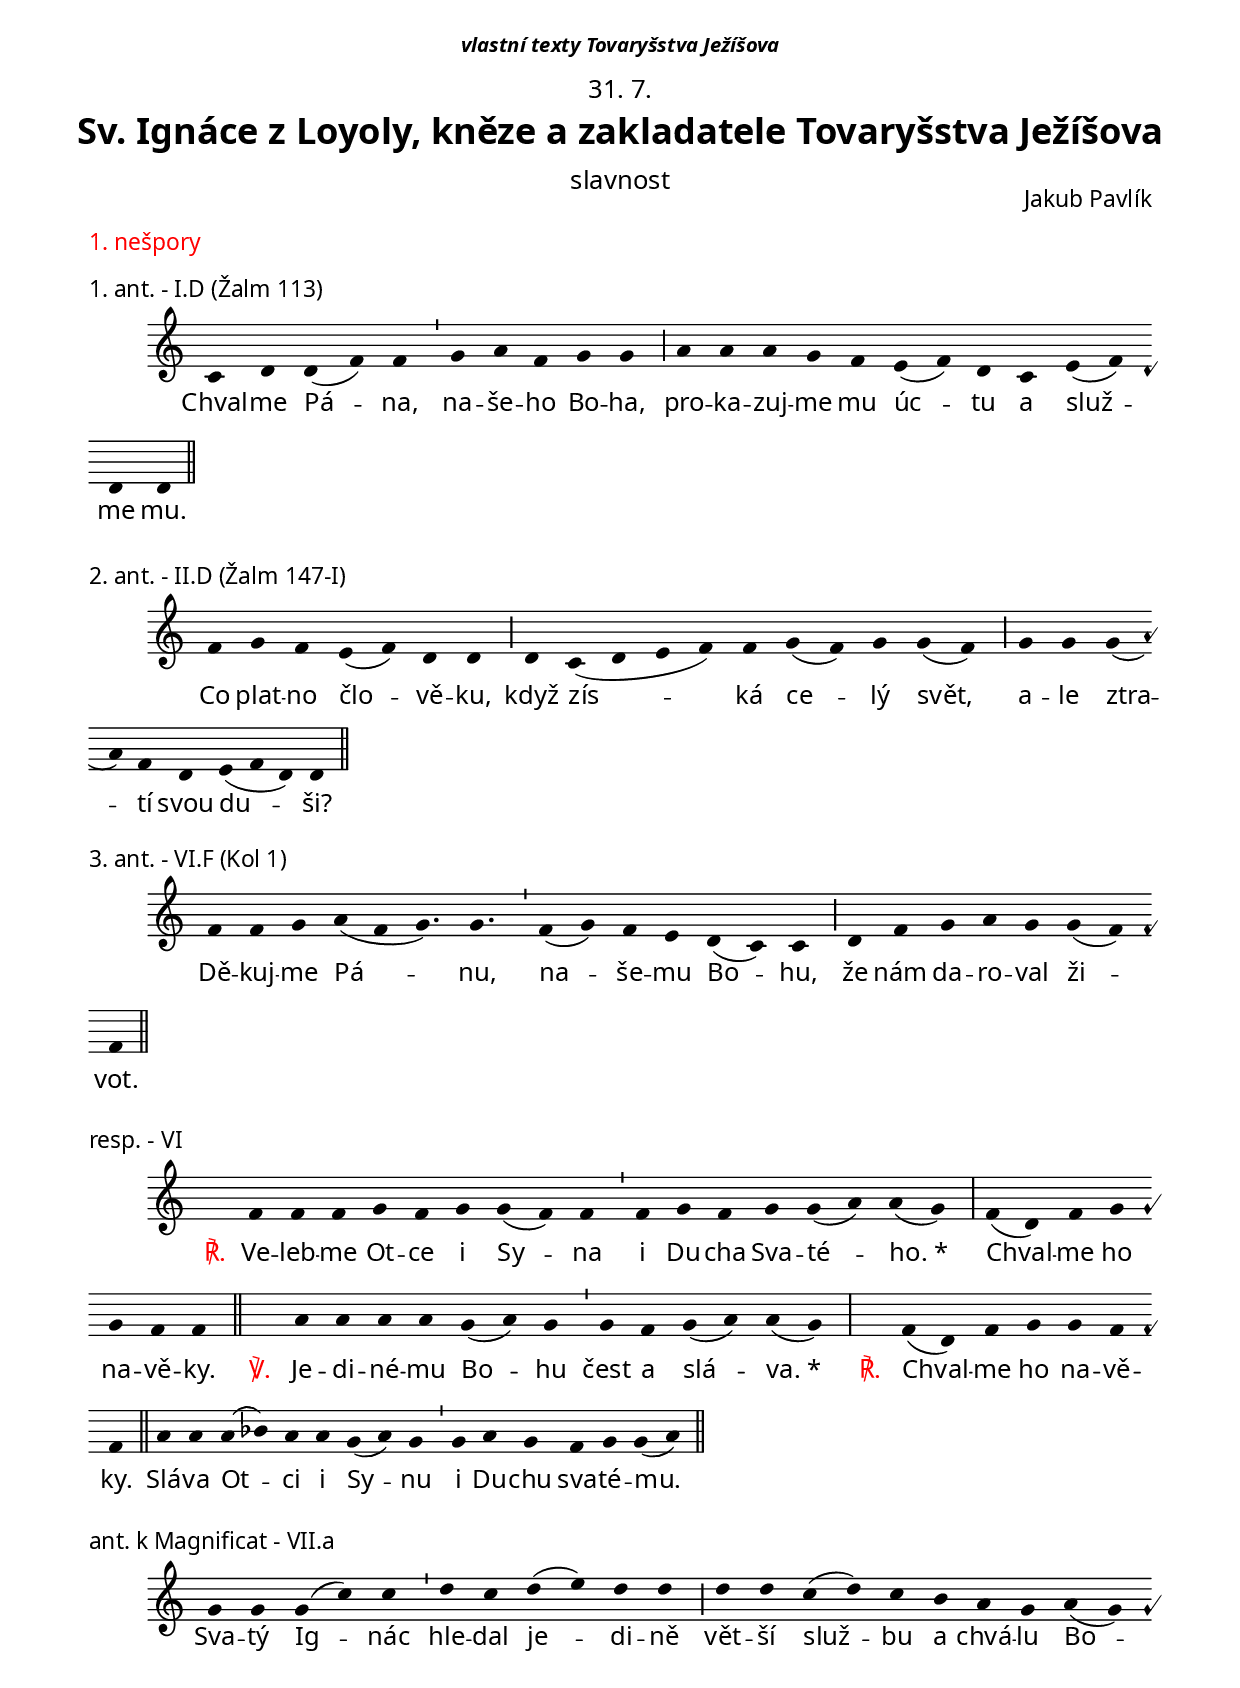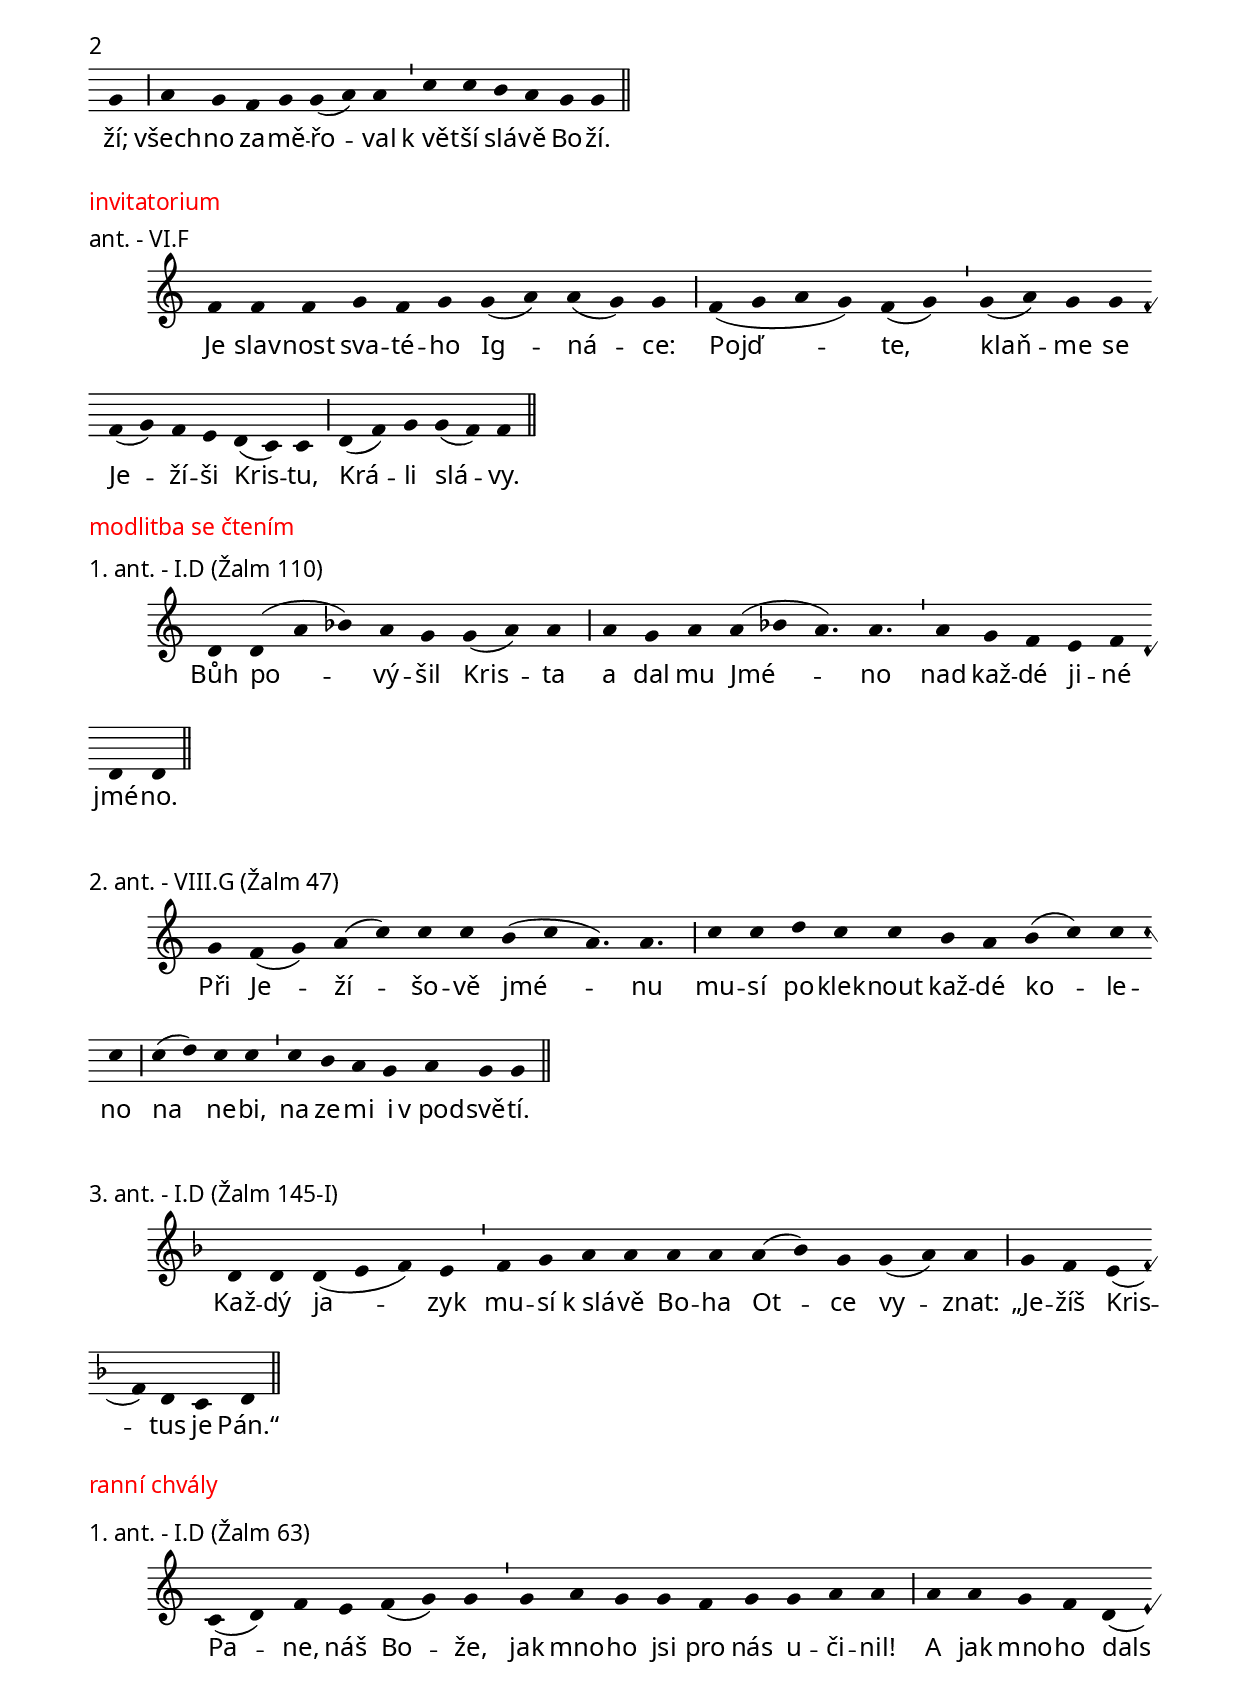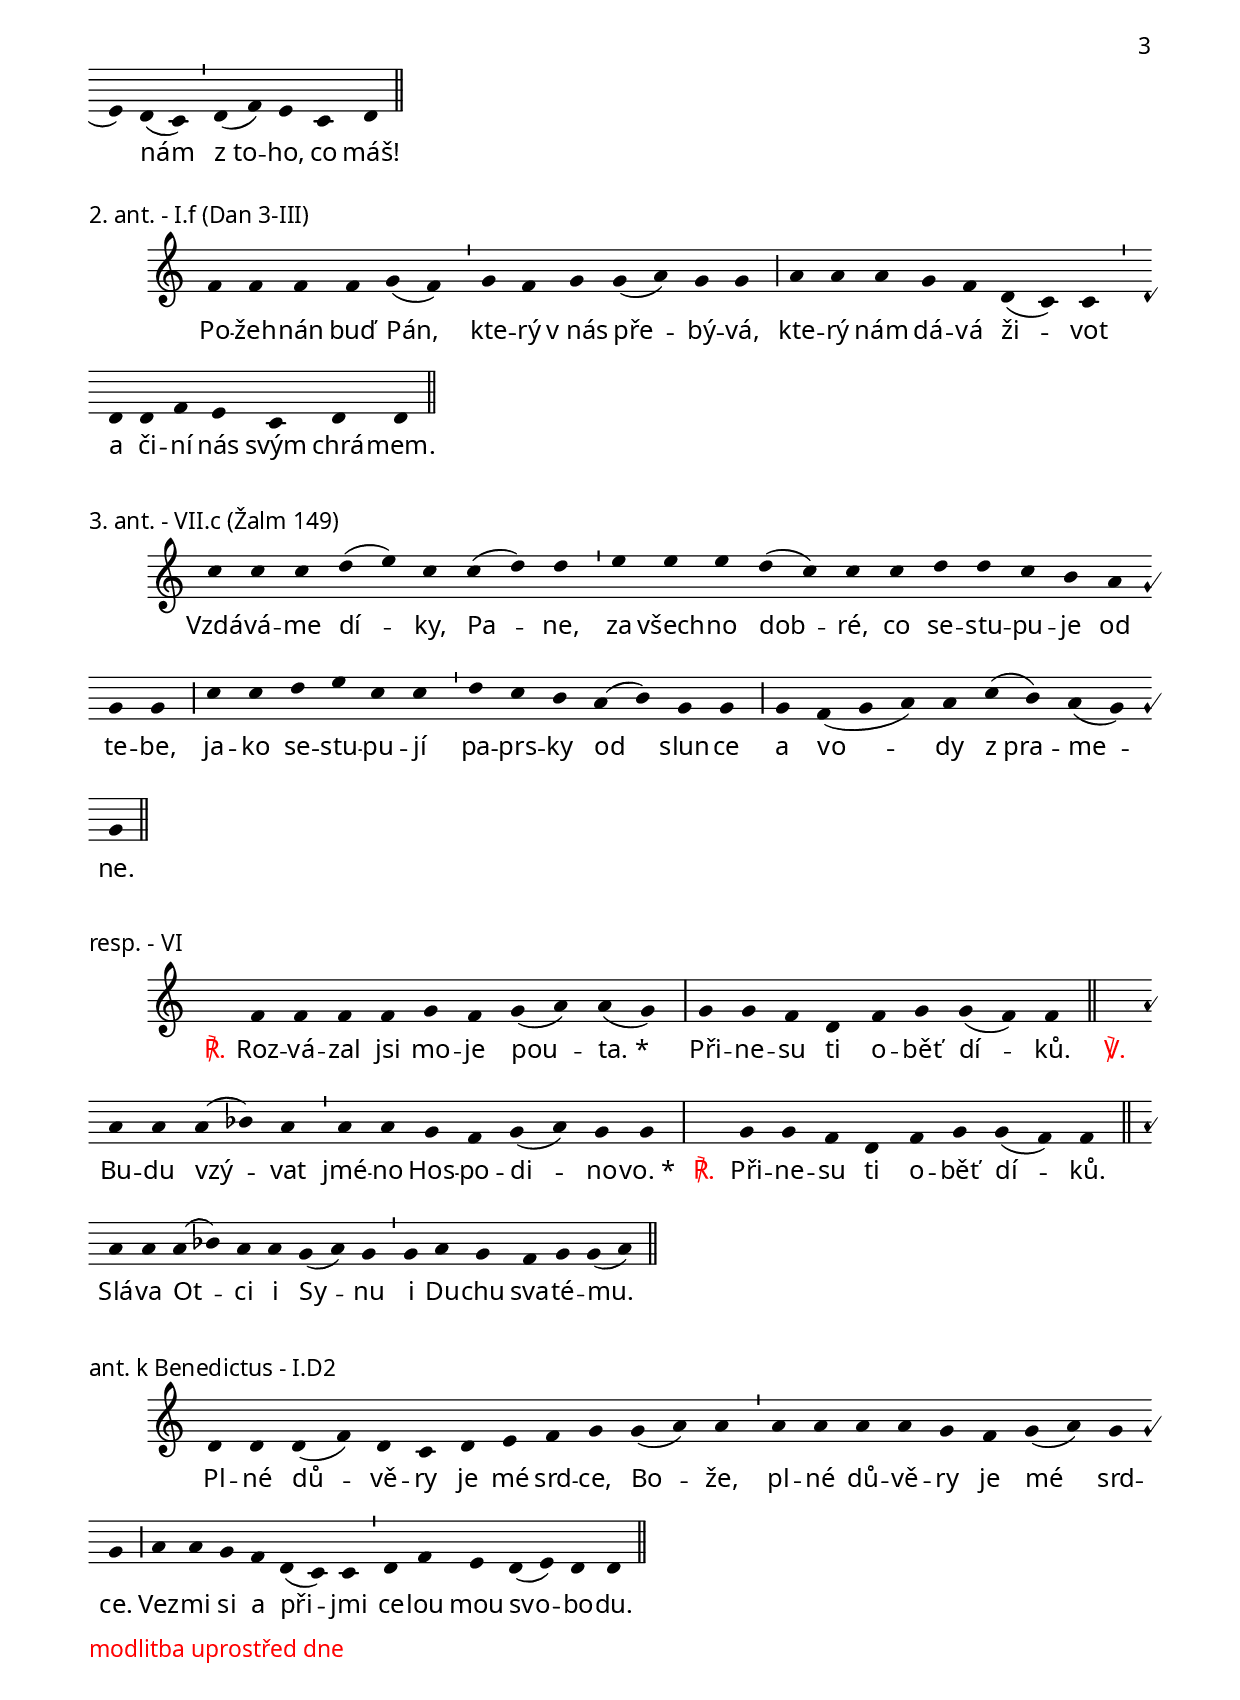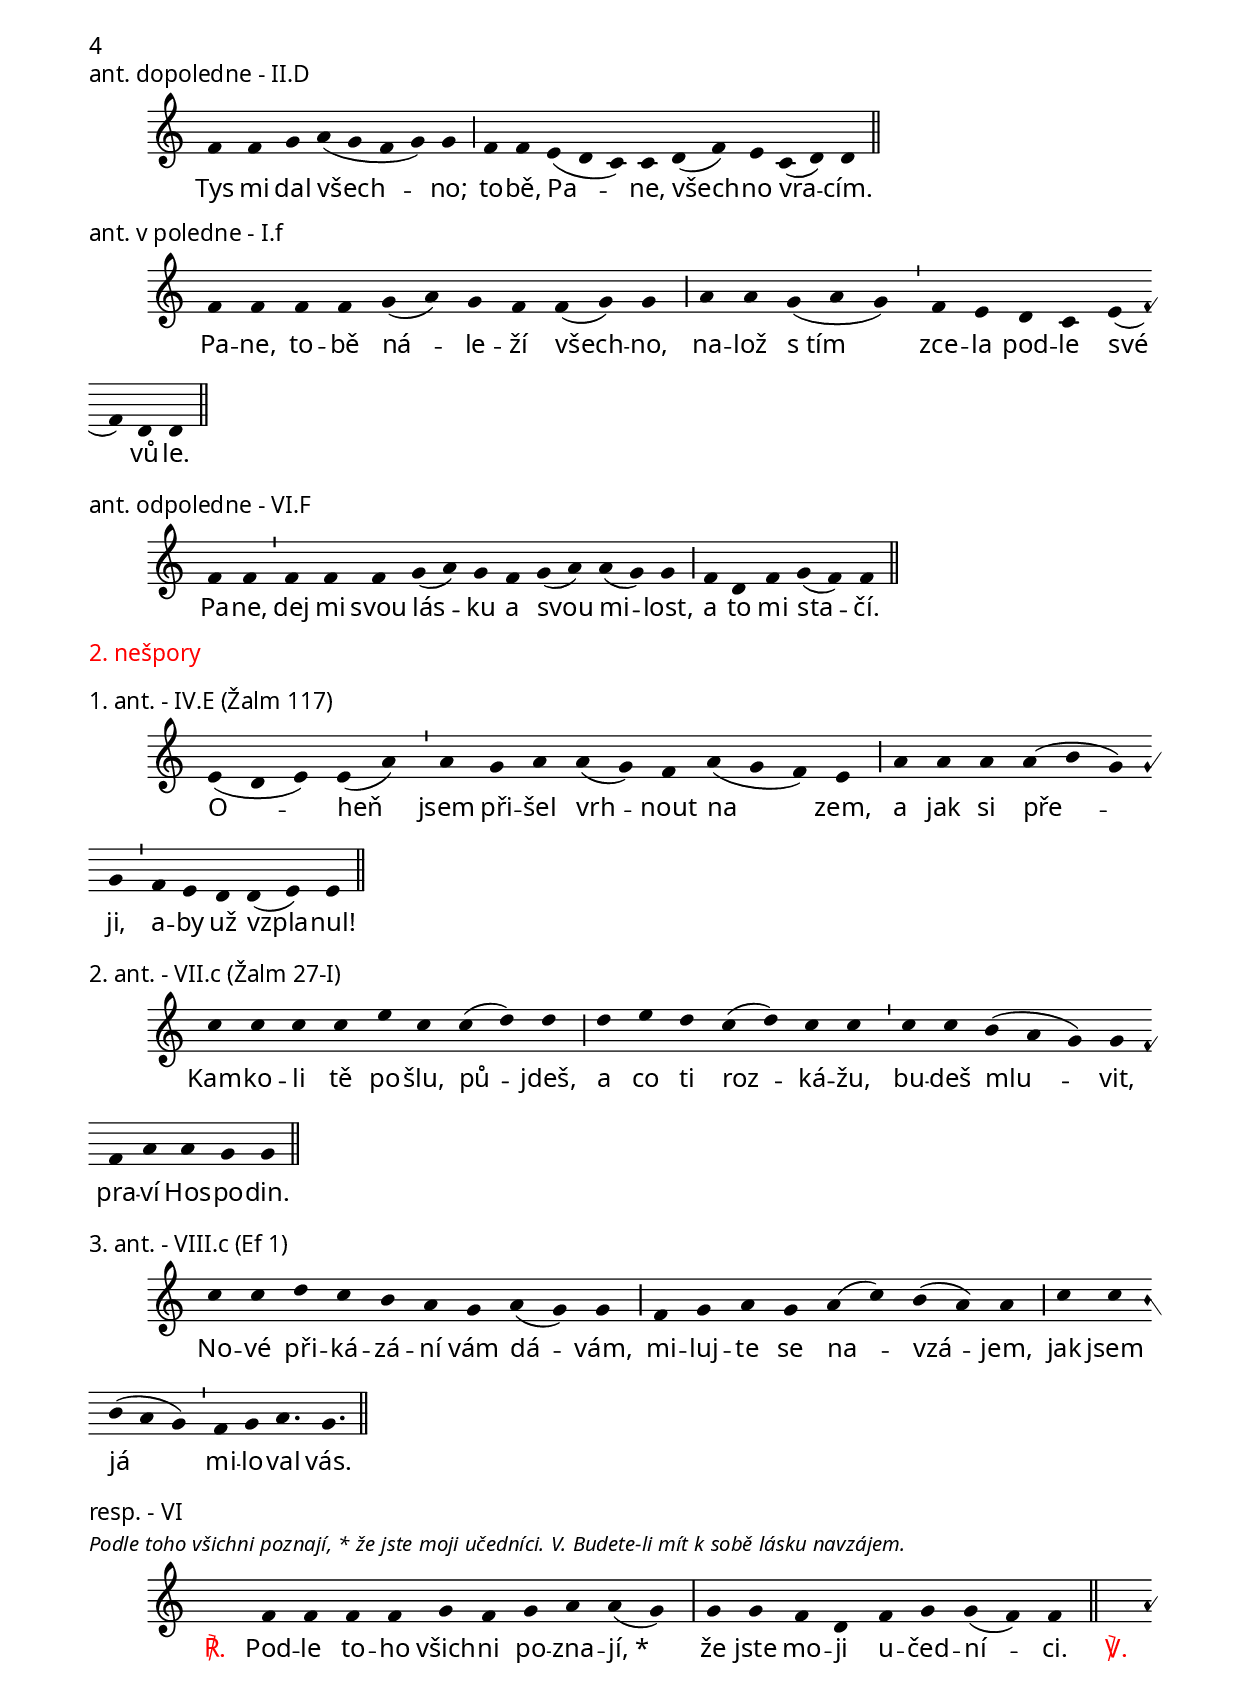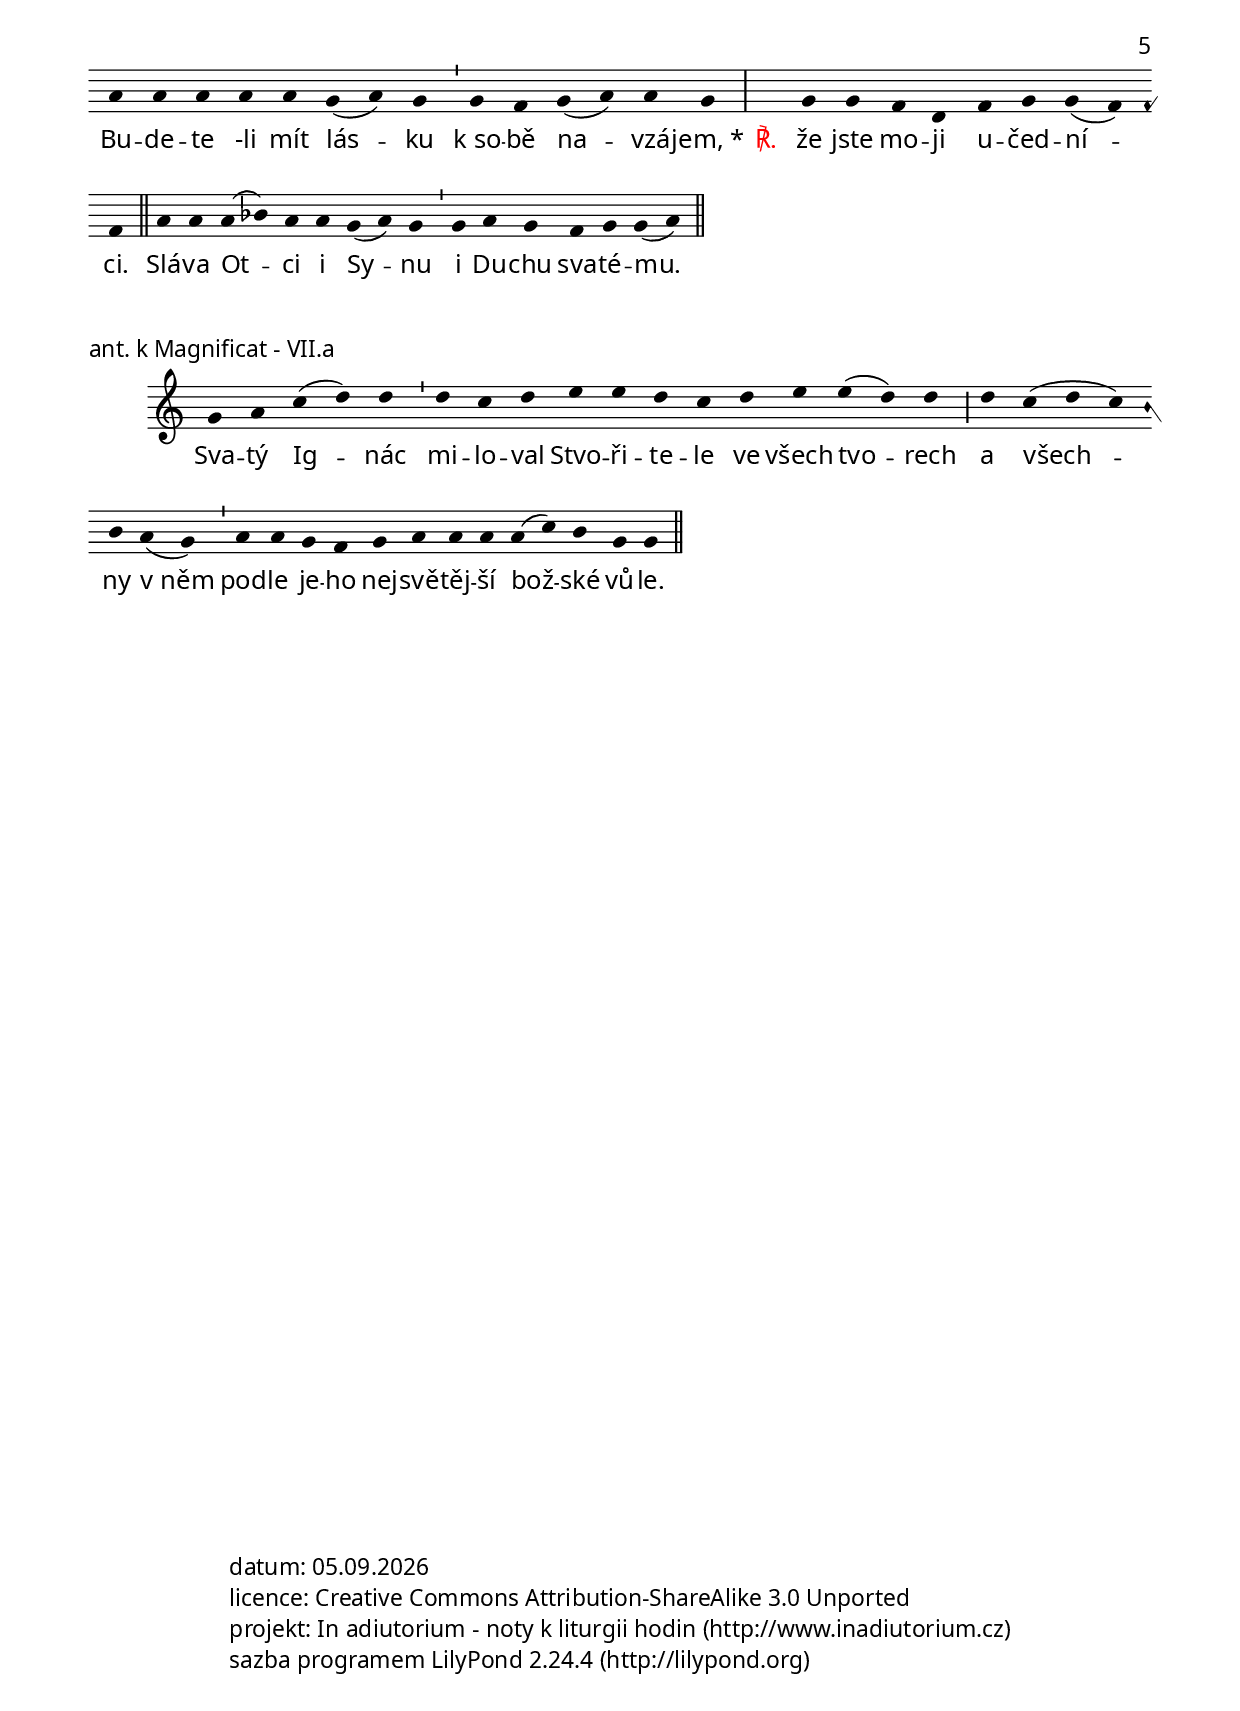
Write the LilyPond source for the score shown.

\version "2.19.80"

\include "../../spolecne.ly"
\include "../../spolecne/reholni.ly"
\include "../../dilyresponsorii.ly"

\header {
  title = \markup\titleSvatek
            "Sv. Ignáce z Loyoly, kněze a zakladatele Tovaryšstva Ježíšova"
            slavnost
            "31. 7."
            "vlastní texty Tovaryšstva Ježíšova"
  composer = "Jakub Pavlík"
}

\markup {\nadpisHodinka {"1. nešpory"}}

\score {
  \relative c' {
    \choralniRezim
    c4 d d( f) f \barMin
    g a f g g \barMaior
    a a a g f e( f) d c e( f) d d \barFinalis
  }
  \addlyrics {
    Chval -- me Pá -- na,
    na -- še -- ho Bo -- ha,
    pro -- ka -- zuj -- me mu úc -- tu a služ -- me mu.
  }
  \header {
    quid = "1. ant."
    modus = "I"
    differentia = "D"
    psalmus = "Žalm 113"
    id = "1ne-a1"
    piece = \markup\sestavTitulek
  }
}

\score {
  \relative c' {
    \choralniRezim
    f4 g f e( f) d d \barMaior
    d c( d e f) f g( f) g g( f) \barMaior
    g g g( a) f d e( f d) d \barFinalis
  }
  \addlyrics {
    Co plat -- no člo -- vě -- ku,
    když zís -- ká ce -- lý svět,
    a -- le ztra -- tí svou du -- ši?
  }
  \header {
    quid = "2. ant."
    modus = "II"
    differentia = "D"
    psalmus = "Žalm 147-I"
    fial = "sanktoral/0731ignac.ly#amag?konec=24"
    id = "1ne-a2"
    piece = \markup\sestavTitulek
  }
}

\score {
  \relative c' {
    \choralniRezim
    f4 f g a( f g4.) g \barMin
    f4( g) f e d( c) c \barMaior
    d f g a g g( f) f \barFinalis
  }
  \addlyrics {
    Dě -- kuj -- me Pá -- nu,
    na -- še -- mu Bo -- hu,
    že nám da -- ro -- val ži -- vot.
  }
  \header {
    quid = "3. ant."
    modus = "VI"
    differentia = "F"
    psalmus = "Kol 1"
    placet = "zejm. nasazení _že nám_ je neelegantní"
    id = "1ne-a3"
    piece = \markup\sestavTitulek
  }
}

\score {
  \relative c' {
    \choralniRezim

    % R
    \neviditelna f
    f4 f f g f g g( f) f \barMin f g f g g( a) a( g) \barMax
    f( d) f g g f f \barFinalis
    % V
    \neviditelna a
    a4 a a a g( a) g \barMin g f g( a) a( g) \barMax
    % R
    \neviditelna a
    f( d) f g g f f \barFinalis
    % Slava
    \respVIdoxologie \barFinalis
  }
  \addlyrics {
    \Response Ve -- leb -- me Ot -- ce i Sy -- na i Du -- cha Sva -- té -- ho._*
    Chval -- me ho na -- vě -- ky.
    \Verse Je -- di -- né -- mu Bo -- hu čest a slá -- va._*
    \Response Chval -- me ho na -- vě -- ky.
    \textRespDoxologie
  }
  \header {
    quid = "resp."
    modus = "VI"
    id = "1ne-r"
    piece = \markup {\sestavTitulekResp}
  }
}

\score {
  \relative c'' {
    \choralniRezim
    g4 g g( c) c \barMin
    d c d( e) d d \barMaior
    d d c( d) c b a g a( g) g \barMaior
    a g f g g( a) a \barMin
    c c b a g g \barFinalis
  }
  \addlyrics {
    Sva -- tý Ig -- nác
    hle -- dal je -- di -- ně
    vět -- ší služ -- bu a chvá -- lu Bo -- ží;
    všech -- no za -- mě -- řo -- val
    k_vět -- ší slá -- vě Bo -- ží.
  }
  \header {
    quid = "ant. k Magnificat"
    modus = "VII"
    differentia = "a"
    psalmus = ""
    placet = "stálo by za to vyzkoušet jiné varianty frázování"
    id = "1ne-amag"
    piece = \markup\sestavTitulekBezZalmu
  }
}

\markup {\nadpisHodinka {"invitatorium"}}

\score {
  \relative c' {
    \choralniRezim
    f4 f f g f g g( a) a( g) g \barMaior
    f( g a g) f( g) \barMin
    g( a) g g f( g) f e d( c) c \barMaior
    d( f) g g( f) f \barFinalis
  }
  \addlyrics {
    Je slav -- nost sva -- té -- ho Ig -- ná -- ce:
    Pojď -- te,
    klaň -- me se Je -- ží -- ši Kris -- tu,
    Krá -- li slá -- vy.
  }
  \header {
    quid = "ant."
    modus = "VI"
    differentia = "F"
    psalmus = ""
    id = "invit"
    piece = \markup\sestavTitulekBezZalmu
  }
}

\markup {\nadpisHodinka {"modlitba se čtením"}}

\score {
  \relative c' {
    \choralniRezim
    d4 d( a' bes) a g g( a) a \barMaior
    a g a a( bes a4.) a \barMin
    a4 g f e f d d \barFinalis
  }
  \addlyrics {
    Bůh po -- vý -- šil Kris -- ta
    a dal mu Jmé -- no
    nad kaž -- dé ji -- né jmé -- no.
  }
  \header {
    quid = "1. ant."
    modus = "I"
    differentia = "D"
    psalmus = "Žalm 110"
    id = "mc-a1"
    piece = \markup\sestavTitulek
  }
}

\score {
  \relative c'' {
    \choralniRezim
    g4 f( g) a( c) c c b( c a4.) a \barMaior
    c4 c d c c b a b( c) c c \barMaior
    c( d) c c \barMin
    c b a g a g g \barFinalis
  }
  \addlyrics {
    Při Je -- ží -- šo -- vě jmé -- nu
    mu -- sí po -- klek -- nout kaž -- dé ko -- le -- no
    na ne -- bi, na ze -- mi i v_pod -- svě -- tí.
  }
  \header {
    quid = "2. ant."
    modus = "VIII"
    differentia = "G"
    psalmus = "Žalm 47"
    fial = "antifony/tyden2_1nedele.ly#1ne-ant3?zacatek=23"
    id = "mc-a2"
    piece = \markup\sestavTitulek
  }
}

\score {
  \relative c' {
    \choralniRezim
    \key f \major
    d4 d d( e f) e \barMin
    f g a a a a a( bes) g g( a) a \barMaior
    g f e( f) d c d \barFinalis
  }
  \addlyrics {
    Kaž -- dý ja -- zyk
    mu -- sí k_slá -- vě Bo -- ha Ot -- ce vy -- znat:
    „Je -- žíš Kris -- tus je Pán.“
  }
  \header {
    quid = "3. ant."
    modus = "I"
    differentia = "D"
    psalmus = "Žalm 145-I"
    fial = "antifony/tyden1_6patek.ly#mc-ant3?jiny text"
    id = "mc-a3"
    piece = \markup\sestavTitulek
  }
}

\markup {\nadpisHodinka {"ranní chvály"}}

\score {
  \relative c' {
    \choralniRezim
    c4( d) f e f( g) g \barMin
    g a g g f g g a a \barMaior
    a a g f d( e) d( c) \barMin
    d( f) e c d \barFinalis
  }
  \addlyrics {
    Pa -- ne, náš Bo -- že,
    jak mno -- ho jsi pro nás u -- či -- nil!
    A jak mno -- ho dals nám
    z_to -- ho, co máš!
  }
  \header {
    quid = "1. ant."
    modus = "I"
    differentia = "D"
    psalmus = "Žalm 63"
    id = "rch-a1"
    piece = \markup\sestavTitulek
  }
}

\score {
  \relative c' {
    \choralniRezim
    f4 f f f g( f) \barMin
    g f g g( a) g g \barMaior
    a a a g f d( c) c \barMin
    d d f e c d d \barFinalis
  }
  \addlyrics {
    Po -- žeh -- nán buď Pán,
    kte -- rý v_nás pře -- bý -- vá,
    kte -- rý nám dá -- vá ži -- vot
    a či -- ní nás svým chrá -- mem.
  }
  \header {
    quid = "2. ant."
    modus = "I"
    differentia = "f"
    psalmus = "Dan 3-III"
    id = "rch-a2"
    piece = \markup\sestavTitulek
  }
}

\score {
  \relative c'' {
    \choralniRezim
    c4 c c d( e) c c( d) d \barMin
    e e e d( c) c c d d c b a g g \barMaior
    c c d e c c \barMin
    d c b a( b) g g \barMaior
    g f( g a) a c( b) a( g) g \barFinalis
  }
  \addlyrics {
    Vzdá -- vá -- me dí -- ky, Pa -- ne,
    za všech -- no dob -- ré, co se -- stu -- pu -- je od te -- be,
    ja -- ko se -- stu -- pu -- jí
    pa -- prs -- ky od slun -- ce
    a vo -- dy z_pra -- me -- ne.
  }
  \header {
    quid = "3. ant."
    modus = "VII"
    differentia = "c"
    psalmus = "Žalm 149"
    id = "rch-a3"
    piece = \markup\sestavTitulek
  }
}

\score {
  \relative c' {
    \choralniRezim

    % R
    \neviditelna f
    f4 f f f g f g( a) a( g) \barMax
    g g f d f g g( f) f \barFinalis
    % V
    \neviditelna a
    a4 a a( bes) a \barMin a a g f g( a) g g \barMax
    % R
    \neviditelna a
    g g f d f g g( f) f \barFinalis
    % Slava
    \respVIdoxologie \barFinalis
  }
  \addlyrics {
    \Response Roz -- vá -- zal jsi mo -- je pou -- ta._* Při -- ne -- su ti o -- běť dí -- ků.
    \Verse Bu -- du vzý -- vat jmé -- no Hos -- po -- di -- no -- vo._*
    \Response Při -- ne -- su ti o -- běť dí -- ků.
    \textRespDoxologie
  }
  \header {
    quid = "resp."
    modus = "VI"
    id = "rch-r"
    piece = \markup {\sestavTitulekResp}
  }
}

\score {
  \relative c' {
    \choralniRezim
    d4 d d( f) d c d e f g g( a) a \barMin
    a a a a g f g( a) g g \barMaior
    a a g f d( c) c \barMin
    d f e d( e) d d \barFinalis
  }
  \addlyrics {
    Pl -- né dů -- vě -- ry je mé srd -- ce, Bo -- že,
    pl -- né dů -- vě -- ry je mé srd -- ce.
    Vez -- mi si a při -- jmi
    ce -- lou mou svo -- bo -- du.
  }
  \header {
    quid = "ant. k Benedictus"
    modus = "I"
    differentia = "D2"
    psalmus = ""
    fial = "antifony/tyden4_4streda.ly#rch-ant1?zacatek"
    id = "rch-aben"
    piece = \markup\sestavTitulekBezZalmu
  }
}

\markup {\nadpisHodinka {"modlitba uprostřed dne"}}

\score {
  \relative c' {
    \choralniRezim
    f4 f g a( g f g) g \barMaior
    f f e( d c) c d( f) e c( d) d \barFinalis
  }
  \addlyrics {
    Tys mi dal všech -- no;
    to -- bě, Pa -- ne, všech -- no vra -- cím.
  }
  \header {
    quid = "ant. dopoledne"
    modus = "II"
    differentia = "D"
    psalmus = ""
    id = "tercie"
    piece = \markup\sestavTitulekBezZalmu
  }
}

\score {
  \relative c' {
    \choralniRezim
    f4 f f f g( a) g f f( g) g \barMaior
    a a g( a g) \barMin
    f e d c e( f) d d \barFinalis
  }
  \addlyrics {
    Pa -- ne, to -- bě ná -- le -- ží všech -- no,
    na -- lož s_tím
    zce -- la pod -- le své vů -- le.
  }
  \header {
    quid = "ant. v poledne"
    modus = "I"
    differentia = "f"
    psalmus = ""
    id = "sexta"
    piece = \markup\sestavTitulekBezZalmu
  }
}

\score {
  \relative c' {
    \choralniRezim
    f4 f \barMin
    f f f g( a) g f g( a) a( g) g \barMaior
    f d f g( f) f \barFinalis
  }
  \addlyrics {
    Pa -- ne,
    dej mi svou lás -- ku a svou mi -- lost,
    a to mi sta -- čí.
  }
  \header {
    quid = "ant. odpoledne"
    modus = "VI"
    differentia = "F"
    psalmus = ""
    id = "nona"
    piece = \markup\sestavTitulekBezZalmu
  }
}

\markup {\nadpisHodinka {"2. nešpory"}}

\score {
  \relative c' {
    \choralniRezim
    e4( d e) e( a) \barMin a g a a( g) f a( g f) e \barMaior
    a4 a a a( b g) g \barMin f e d d( e) e \barFinalis
  }
  \addlyrics {
    O -- heň jsem při -- šel vrh -- nout na zem,
    a jak si pře -- ji, a -- by už vzpla -- nul!
  }
  \header {
    quid = "1. ant."
    modus = "IV"
    differentia = "E"
    psalmus = "Žalm 117"
    fial = "mezidobi_nejsvsrdce.ly#1ne-amag"
    id = "2ne-a1"
    piece = \markup\sestavTitulek
  }
}

\score {
  \relative c'' {
    \choralniRezim
    c4 c c c e c c( d) d \barMaior
    d e d c( d) c c \barMin
    c c b( a g) g f a a g g \barFinalis
  }
  \addlyrics {
    Kam -- ko -- li tě po -- šlu, pů -- jdeš,
    a co ti roz -- ká -- žu,
    bu -- deš mlu -- vit, pra -- ví Hos -- po -- din.
  }
  \header {
    quid = "2. ant."
    modus = "VII"
    differentia = "c"
    psalmus = "Žalm 27-I"
    id = "2ne-a2"
    piece = \markup\sestavTitulek
  }
}

\score {
  \relative c'' {
    \choralniRezim
    c4 c d c b a g a( g) g \barMaior
    f g a g a( c) b( a) a \barMaior
    c c b( a g) \barMin
    f g a4. g \barFinalis
  }
  \addlyrics {
    No -- vé při -- ká -- zá -- ní vám dá -- vám,
    mi -- luj -- te se na -- vzá -- jem,
    jak jsem já
    mi -- lo -- val vás.
  }
  \header {
    quid = "3. ant."
    modus = "VIII"
    differentia = "c"
    psalmus = "Ef 1"
    fial = "antifony/velikonoce_nedeleC.ly#vben?zacatek"
    id = "2ne-a3"
    piece = \markup\sestavTitulek
  }
}

\score {
  \relative c' {
    \choralniRezim

    % R
    \neviditelna f
    f4 f f f g f g a a( g) \barMax
    g g f d f g g( f) f \barFinalis
    % V
    \neviditelna a
    a4 a a a a g( a) g \barMin g f g( a) a g \barMax
    % R
    \neviditelna a
    g g f d f g g( f) f \barFinalis
    % Slava
    \respVIdoxologie \barFinalis
  }
  \addlyrics {
    \Response Pod -- le to -- ho všich -- ni po -- zna -- jí,_* že jste mo -- ji u -- čed -- ní -- ci.
    \Verse Bu -- de -- te -li mít lás -- ku k_so -- bě na -- vzá -- jem,_*
    \Response že jste mo -- ji u -- čed -- ní -- ci.
    \textRespDoxologie
  }
  \header {
    % slovosled verše je opravdu divný
    textus_approbatus = "Podle toho všichni poznají, * že jste moji učedníci.
    V. Budete-li mít k sobě lásku navzájem."
    quid = "resp."
    modus = "VI"
    id = "2ne-r"
    piece = \markup {\sestavTitulekResp}
  }
}

\score {
  \relative c'' {
    \choralniRezim
    g4 a c( d) d \barMin
    d c d e e d c d e e( d) d \barMaior
    d c( d c) b a( g) \barMin
    a a g f g a a a a( c) b g g \barFinalis
  }
  \addlyrics {
    Sva -- tý Ig -- nác
    mi -- lo -- val Stvo -- ři -- te -- le ve všech tvo -- rech
    a všech -- ny v_něm
    pod -- le je -- ho nej -- svě -- těj -- ší bož -- ské vů -- le.
  }
  \header {
    quid = "ant. k Magnificat"
    modus = "VII"
    differentia = "a"
    psalmus = ""
    id = "2ne-amag"
    piece = \markup\sestavTitulekBezZalmu
  }
}
